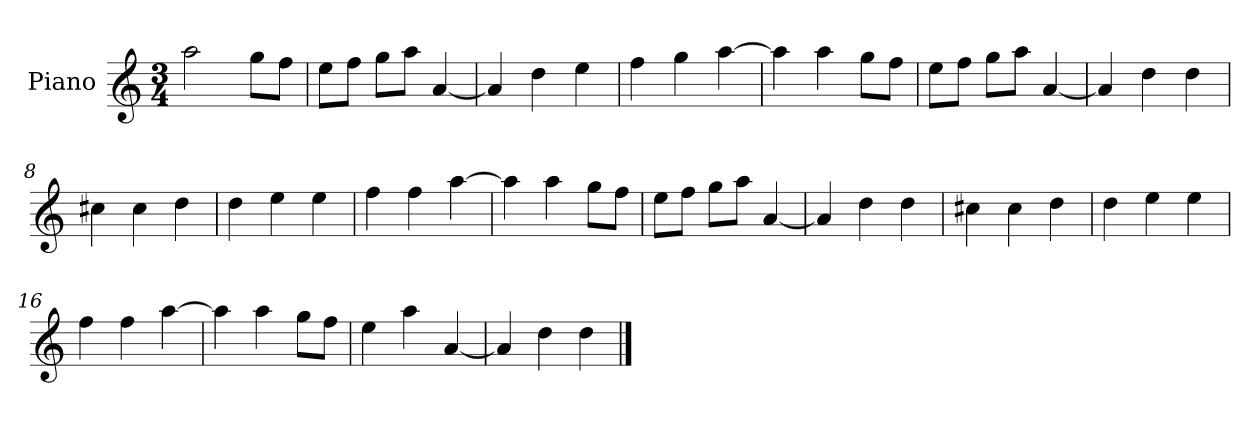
**kern
*part1
*staff1
*I"Piano
*I'P-no
*clefG2
*k[]
*M3/4
*MM179
=1
2aa\
8gg\L
8ff\J
=2
8ee\L
8ff\J
8gg\L
8aa\J
[4a/
=3
4a/]
4dd\
4ee\
=4
4ff\
4gg\
[4aa\
=5
4aa\]
4aa\
8gg\L
8ff\J
=6
8ee\L
8ff\J
8gg\L
8aa\J
[4a/
=7
4a/]
4dd\
4dd\
=8
4cc#X\
4cc#\
4dd\
=9
4dd\
4ee\
4ee\
!!LO:LB:g=z
=10
4ff\
4ff\
[4aa\
=11
4aa\]
4aa\
8gg\L
8ff\J
=12
8ee\L
8ff\J
8gg\L
8aa\J
[4a/
=13
4a/]
4dd\
4dd\
=14
4cc#X\
4cc#\
4dd\
=15
4dd\
4ee\
4ee\
=16
4ff\
4ff\
[4aa\
=17
4aa\]
4aa\
8gg\L
8ff\J
=18
4ee\
4aa\
[4a/
=19
4a/]
4dd\
4dd\
==
*-
